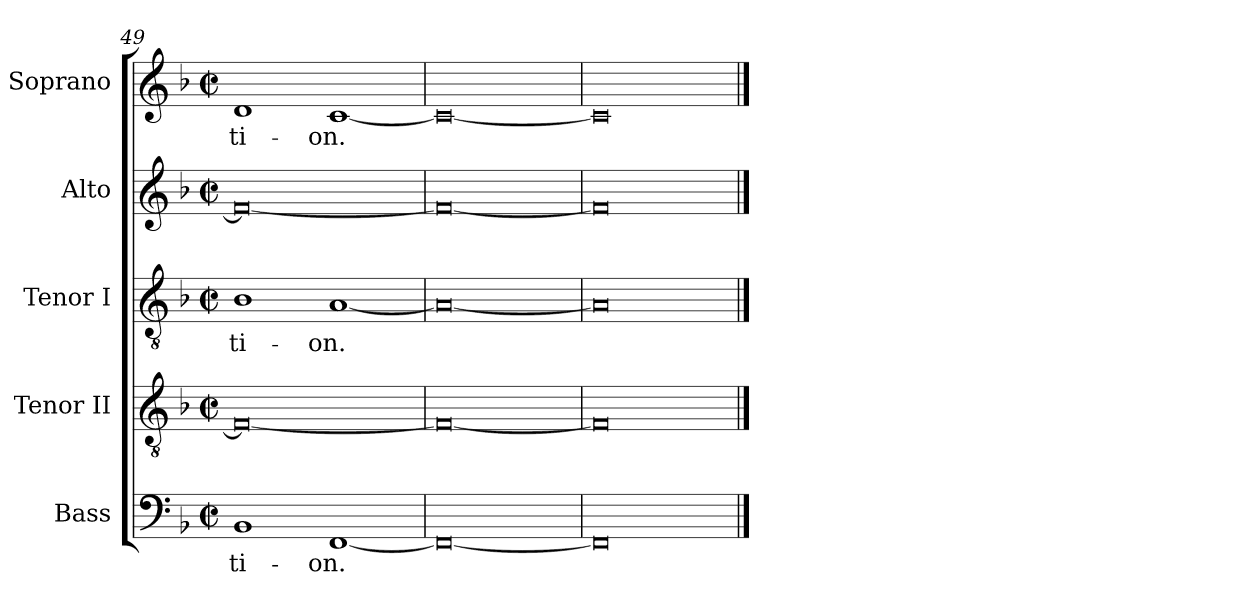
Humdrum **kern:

**kern	**text	**kern	**kern	**text	**kern	**kern	**text
*part5	*part5	*part4	*part3	*part3	*part2	*part1	*part1
*staff5	*staff5	*staff4	*staff3	*staff3	*staff2	*staff1	*staff1
*I"Bass	*	*I"Tenor II	*I"Tenor I	*	*I"Alto	*I"Soprano	*
*I'B	*	*I'T II	*I'T I	*	*I'A	*I'S	*
*clefF4	*	*clefGv2	*clefGv2	*	*clefG2	*clefG2	*
*k[b-]	*	*k[b-]	*k[b-]	*	*k[b-]	*k[b-]	*
*F:	*	*F:	*F:	*	*F:	*F:	*
*M4/2	*	*M4/2	*M4/2	*	*M4/2	*M4/2	*
*met(c|)	*	*met(c|)	*met(c|)	*	*met(c|)	*met(c|)	*
=49	=49	=49	=49	=49	=49	=49	=49
!	!LO:LY:b	!	!	!LO:LY:b	!	!	!LO:LY:b
1BB-	-ti-	0F_	1B-	ti-	0f_	1d	ti-
!	!LO:LY:b	!	!	!LO:LY:b	!	!	!LO:LY:b
[1FF	-on.	.	[1A	-on.	.	[1c	-on.
=50	=50	=50	=50	=50	=50	=50	=50
0FF_	.	0F_	0A_	.	0f_	0c_	.
=51	=51	=51	=51	=51	=51	=51	=51
0FF]	.	0F]	0A]	.	0f]	0c]	.
==	==	==	==	==	==	==	==
*-	*-	*-	*-	*-	*-	*-	*-
